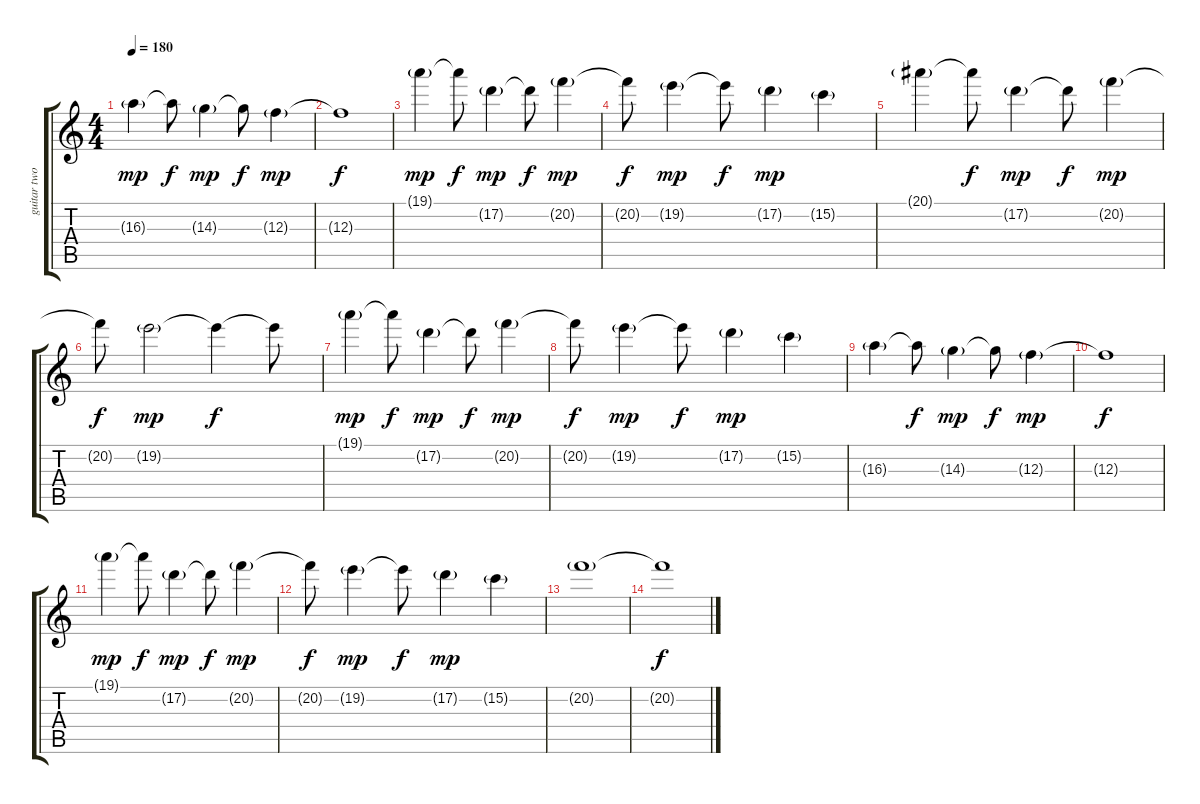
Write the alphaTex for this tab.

\track ("guitar two double" "guitar two") {instrument overdrivenguitar}
\staff {score tabs}
\tuning (D4 A3 F3 C3 G2 C2) {hide}
\ts (4 4)
\tempo 180
\clef g2
\ks c
16.3{g}.4{dy mp} 16.3{t}.8{dy f} 14.3{g}.4{dy mp} 14.3{t}.8{dy f} 12.3{g}.4{dy mp} |
12.3{t}.1{dy f} |
19.1{g}.4{dy mp} 19.1{t}.8{dy f} 17.2{g}.4{dy mp} 17.2{t}.8{dy f} 20.2{g}.4{dy mp} |
20.2{t}.8{dy f} 19.2{g}.4{dy mp} 19.2{t}.8{dy f} 17.2{g}.4{dy mp} 15.2{g}.4 |
20.1{g}.4 20.1{t}.8{dy f} 17.2{g}.4{dy mp} 17.2{t}.8{dy f} 20.2{g}.4{dy mp} |
20.2{t}.8{dy f} 19.2{g}.2{dy mp} 19.2{t}.4{dy f} 19.2{t}.8 |
19.1{g}.4{dy mp} 19.1{t}.8{dy f} 17.2{g}.4{dy mp} 17.2{t}.8{dy f} 20.2{g}.4{dy mp} |
20.2{t}.8{dy f} 19.2{g}.4{dy mp} 19.2{t}.8{dy f} 17.2{g}.4{dy mp} 15.2{g}.4 |
16.3{g}.4 16.3{t}.8{dy f} 14.3{g}.4{dy mp} 14.3{t}.8{dy f} 12.3{g}.4{dy mp} |
12.3{t}.1{dy f} |
19.1{g}.4{dy mp} 19.1{t}.8{dy f} 17.2{g}.4{dy mp} 17.2{t}.8{dy f} 20.2{g}.4{dy mp} |
20.2{t}.8{dy f} 19.2{g}.4{dy mp} 19.2{t}.8{dy f} 17.2{g}.4{dy mp} 15.2{g}.4 |
20.2{g}.1 |
20.2{t}.1{dy f}
